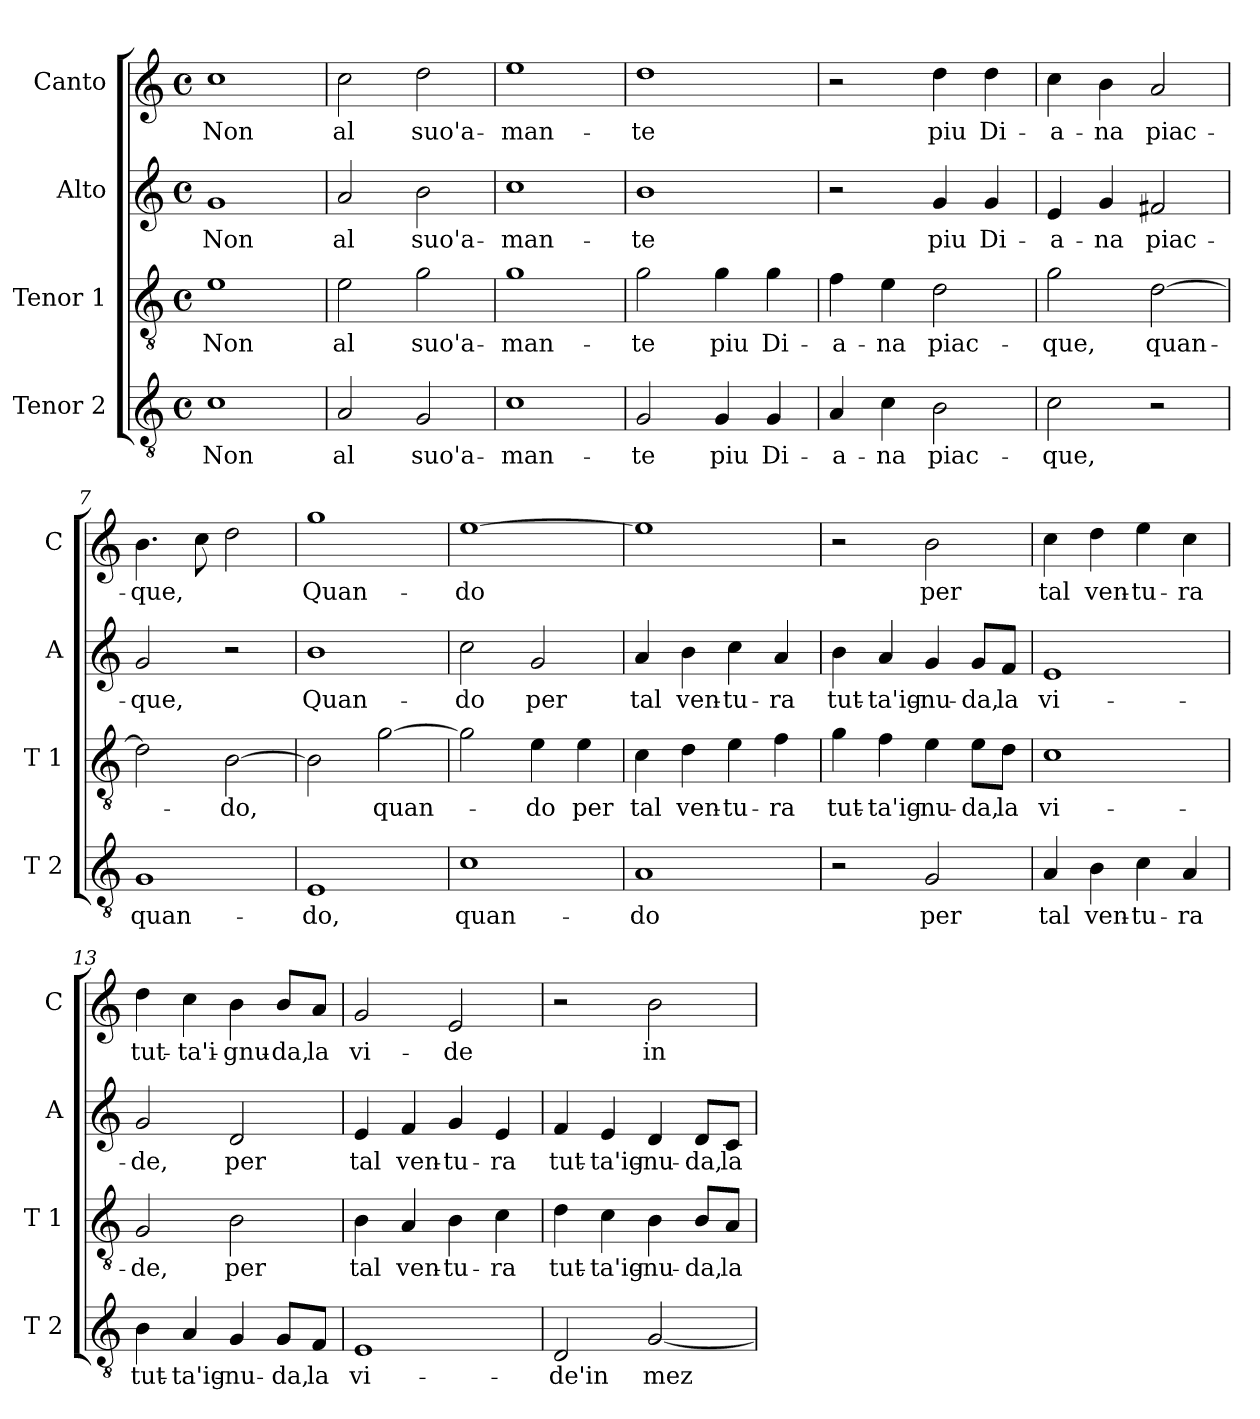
**kern	**text	**kern	**text	**kern	**text	**kern	**text
*part4	*part4	*part3	*part3	*part2	*part2	*part1	*part1
*staff4	*staff4	*staff3	*staff3	*staff2	*staff2	*staff1	*staff1
*I"Tenor 2	*	*I"Tenor 1	*	*I"Alto	*	*I"Canto	*
*I'T 2	*	*I'T 1	*	*I'A	*	*I'C	*
*clefGv2	*	*clefGv2	*	*clefG2	*	*clefG2	*
*k[]	*	*k[]	*	*k[]	*	*k[]	*
*C:	*	*C:	*	*C:	*	*C:	*
*M4/4	*	*M4/4	*	*M4/4	*	*M4/4	*
*met(c)	*	*met(c)	*	*met(c)	*	*met(c)	*
=1	=1	=1	=1	=1	=1	=1	=1
!	!LO:LY:b	!	!LO:LY:b	!	!LO:LY:b	!	!LO:LY:b
1c	Non	1e	Non	1g	Non	1cc	Non
=2	=2	=2	=2	=2	=2	=2	=2
!	!LO:LY:b	!	!LO:LY:b	!	!LO:LY:b	!	!LO:LY:b
2A/	al	2e\	al	2a/	al	2cc\	al
!	!LO:LY:b	!	!LO:LY:b	!	!LO:LY:b	!	!LO:LY:b
2G/	suo'a-	2g\	suo'a-	2b\	suo'a-	2dd\	suo'a-
=3	=3	=3	=3	=3	=3	=3	=3
!	!LO:LY:b	!	!LO:LY:b	!	!LO:LY:b	!	!LO:LY:b
1c	-man-	1g	-man-	1cc	-man-	1ee	-man-
=4	=4	=4	=4	=4	=4	=4	=4
!	!LO:LY:b	!	!LO:LY:b	!	!LO:LY:b	!	!LO:LY:b
2G/	-te	2g\	-te	1b	-te	1dd	-te
!	!LO:LY:b	!	!LO:LY:b	!	!	!	!
4G/	piu	4g\	piu	.	.	.	.
!	!LO:LY:b	!	!LO:LY:b	!	!	!	!
4G/	Di-	4g\	Di-	.	.	.	.
=5	=5	=5	=5	=5	=5	=5	=5
!	!LO:LY:b	!	!LO:LY:b	!	!	!	!
4A/	-a-	4f\	-a-	2r	.	2r	.
!	!LO:LY:b	!	!LO:LY:b	!	!	!	!
4c\	-na	4e\	-na	.	.	.	.
!	!LO:LY:b	!	!LO:LY:b	!	!LO:LY:b	!	!LO:LY:b
2B\	piac-	2d\	piac-	4g/	piu	4dd\	piu
!	!	!	!	!	!LO:LY:b	!	!LO:LY:b
.	.	.	.	4g/	Di-	4dd\	Di-
=6	=6	=6	=6	=6	=6	=6	=6
!	!LO:LY:b	!	!LO:LY:b	!	!LO:LY:b	!	!LO:LY:b
2c\	-que,	2g\	-que,	4e/	-a-	4cc\	-a-
!	!	!	!	!	!LO:LY:b	!	!LO:LY:b
.	.	.	.	4g/	-na	4b\	-na
!	!	!	!LO:LY:b	!	!LO:LY:b	!	!LO:LY:b
2r	.	[2d\	quan-	2f#X/	piac-	2a/	piac-
!!LO:LB:g=z
=7	=7	=7	=7	=7	=7	=7	=7
!	!LO:LY:b	!	!	!	!LO:LY:b	!	!LO:LY:b
1G	quan-	2d\]	.	2g/	-que,	4.b\	-que,
.	.	.	.	.	.	8cc\	.
!	!	!	!LO:LY:b	!	!	!	!
.	.	[2B\	-do,	2r	.	2dd\	.
=8	=8	=8	=8	=8	=8	=8	=8
!	!LO:LY:b	!	!	!	!LO:LY:b	!	!LO:LY:b
1E	-do,	2B\]	.	1b	Quan-	1gg	Quan-
!	!	!	!LO:LY:b	!	!	!	!
.	.	[2g\	quan-	.	.	.	.
=9	=9	=9	=9	=9	=9	=9	=9
!	!LO:LY:b	!	!	!	!LO:LY:b	!	!LO:LY:b
1c	quan-	2g\]	.	2cc\	-do	[1ee	-do
!	!	!	!LO:LY:b	!	!LO:LY:b	!	!
.	.	4e\	-do	2g/	per	.	.
!	!	!	!LO:LY:b	!	!	!	!
.	.	4e\	per	.	.	.	.
=10	=10	=10	=10	=10	=10	=10	=10
!	!LO:LY:b	!	!LO:LY:b	!	!LO:LY:b	!	!
1A	-do	4c\	tal	4a/	tal	1ee]	.
!	!	!	!LO:LY:b	!	!LO:LY:b	!	!
.	.	4d\	ven-	4b\	ven-	.	.
!	!	!	!LO:LY:b	!	!LO:LY:b	!	!
.	.	4e\	-tu-	4cc\	-tu-	.	.
!	!	!	!LO:LY:b	!	!LO:LY:b	!	!
.	.	4f\	-ra	4a/	-ra	.	.
=11	=11	=11	=11	=11	=11	=11	=11
!	!	!	!LO:LY:b	!	!LO:LY:b	!	!
2r	.	4g\	tut-	4b\	tut-	2r	.
!	!	!	!LO:LY:b	!	!LO:LY:b	!	!
.	.	4f\	-ta'ig-	4a/	-ta'ig-	.	.
!	!LO:LY:b	!	!LO:LY:b	!	!LO:LY:b	!	!LO:LY:b
2G/	per	4e\	-nu-	4g/	-nu-	2b\	per
!	!	!	!LO:LY:b	!	!LO:LY:b	!	!
.	.	8e\L	-da,	8g/L	-da,	.	.
!	!	!	!LO:LY:b	!	!LO:LY:b	!	!
.	.	8d\J	la	8f/J	la	.	.
=12	=12	=12	=12	=12	=12	=12	=12
!	!LO:LY:b	!	!LO:LY:b	!	!LO:LY:b	!	!LO:LY:b
4A/	tal	1c	vi-	1e	vi-	4cc\	tal
!	!LO:LY:b	!	!	!	!	!	!LO:LY:b
4B\	ven-	.	.	.	.	4dd\	ven-
!	!LO:LY:b	!	!	!	!	!	!LO:LY:b
4c\	-tu-	.	.	.	.	4ee\	-tu-
!	!LO:LY:b	!	!	!	!	!	!LO:LY:b
4A/	-ra	.	.	.	.	4cc\	-ra
!!LO:LB:g=z
=13	=13	=13	=13	=13	=13	=13	=13
!	!LO:LY:b	!	!LO:LY:b	!	!LO:LY:b	!	!LO:LY:b
4B\	tut-	2G/	-de,	2g/	-de,	4dd\	tut-
!	!LO:LY:b	!	!	!	!	!	!LO:LY:b
4A/	-ta'ig-	.	.	.	.	4cc\	-ta'i-
!	!LO:LY:b	!	!LO:LY:b	!	!LO:LY:b	!	!LO:LY:b
4G/	-nu-	2B\	per	2d/	per	4b\	-gnu-
!	!LO:LY:b	!	!	!	!	!	!LO:LY:b
8G/L	-da,	.	.	.	.	8b/L	-da,
!	!LO:LY:b	!	!	!	!	!	!LO:LY:b
8F/J	la	.	.	.	.	8a/J	la
=14	=14	=14	=14	=14	=14	=14	=14
!	!LO:LY:b	!	!LO:LY:b	!	!LO:LY:b	!	!LO:LY:b
1E	vi-	4B\	tal	4e/	tal	2g/	vi-
!	!	!	!LO:LY:b	!	!LO:LY:b	!	!
.	.	4A/	ven-	4f/	ven-	.	.
!	!	!	!LO:LY:b	!	!LO:LY:b	!	!LO:LY:b
.	.	4B\	-tu-	4g/	-tu-	2e/	-de
!	!	!	!LO:LY:b	!	!LO:LY:b	!	!
.	.	4c\	-ra	4e/	-ra	.	.
=15	=15	=15	=15	=15	=15	=15	=15
!	!LO:LY:b	!	!LO:LY:b	!	!LO:LY:b	!	!
2D/	-de'in	4d\	tut-	4f/	tut-	2r	.
!	!	!	!LO:LY:b	!	!LO:LY:b	!	!
.	.	4c\	-ta'ig-	4e/	-ta'ig-	.	.
!	!LO:LY:b	!	!LO:LY:b	!	!LO:LY:b	!	!LO:LY:b
[2G/	mez-	4B\	-nu-	4d/	-nu-	2b\	in
!	!	!	!LO:LY:b	!	!LO:LY:b	!	!
.	.	8B/L	-da,	8d/L	-da,	.	.
!	!	!	!LO:LY:b	!	!LO:LY:b	!	!
.	.	8A/J	la	8c/J	la	.	.
=	=	=	=	=	=	=	=
*-	*-	*-	*-	*-	*-	*-	*-
